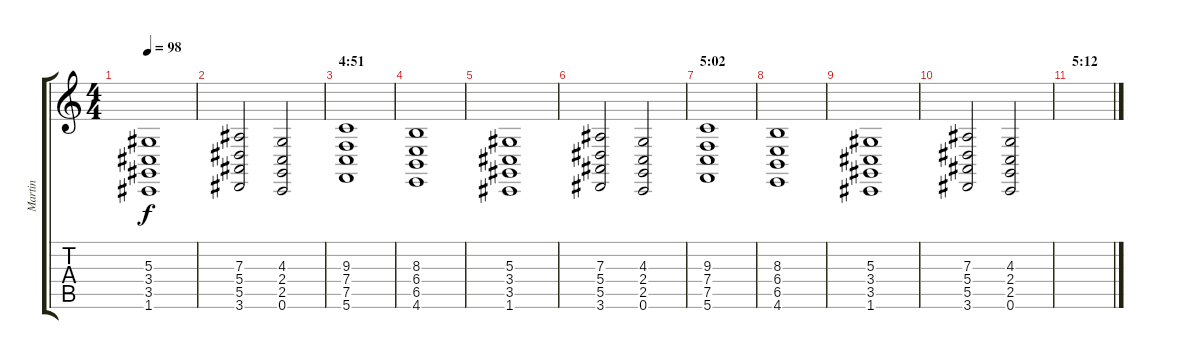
\track ("Martin" "Martin") {instrument choiraahs}
\staff {score tabs}
\tuning (C4 G3 Eb3 Bb2 F2 C2) {hide}
\ts (4 4)
\tempo 98
\clef g2
\ks c
(5.3 3.4 3.5 1.6).1{dy f} |
(7.3 5.4 5.5 3.6).2 (4.3 2.4 2.5 0.6).2 |
\section ("" "4:51")
(9.3 7.4 7.5 5.6).1 |
(8.3 6.4 6.5 4.6).1 |
(5.3 3.4 3.5 1.6).1 |
(7.3 5.4 5.5 3.6).2 (4.3 2.4 2.5 0.6).2 |
\section ("" "5:02")
(9.3 7.4 7.5 5.6).1 |
(8.3 6.4 6.5 4.6).1 |
(5.3 3.4 3.5 1.6).1 |
(7.3 5.4 5.5 3.6).2 (4.3 2.4 2.5 0.6).2 |
\section ("" "5:12")
